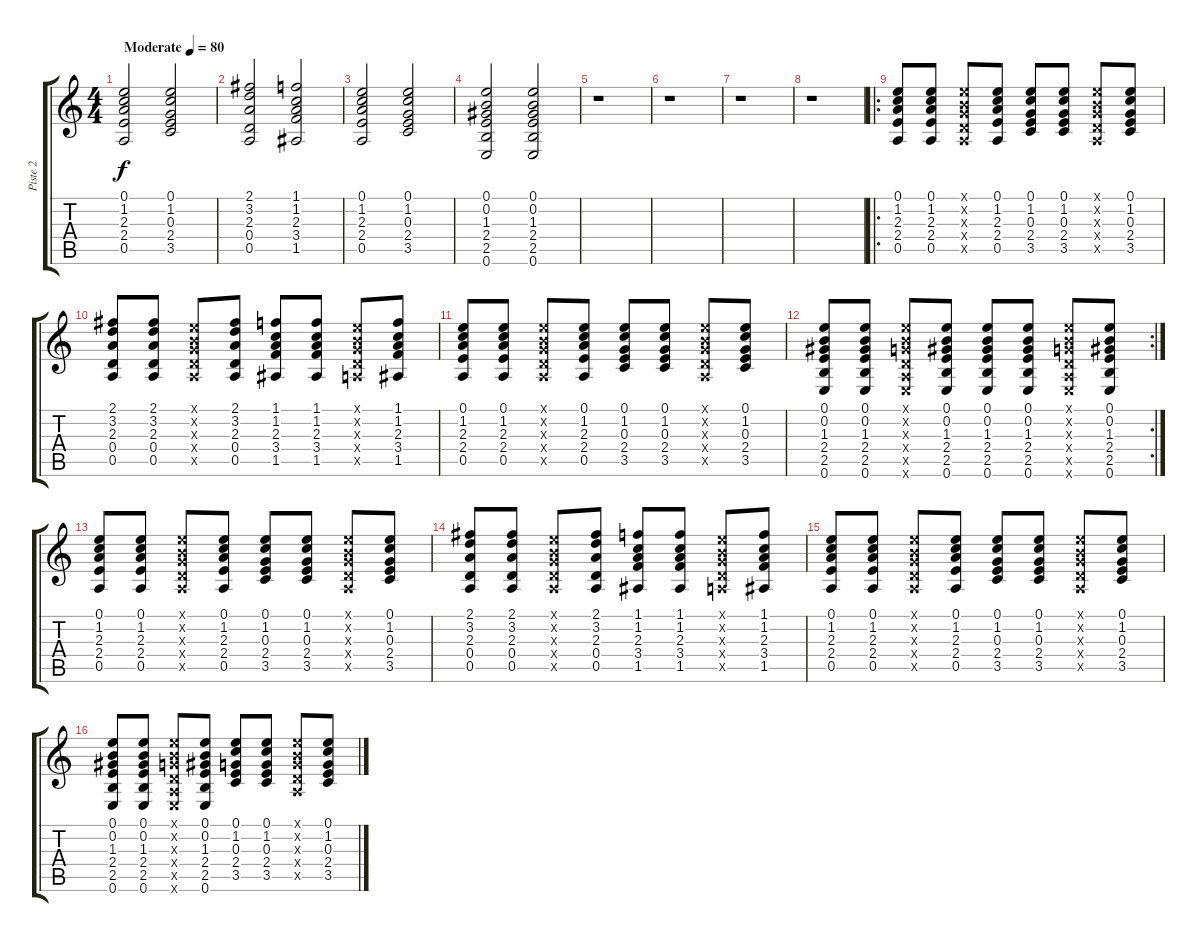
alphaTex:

\track ("Piste 2" "Piste 2") {instrument acousticguitarsteel}
\staff {score tabs}
\tuning (E4 B3 G3 D3 A2 E2) {hide}
\ts (4 4)
\tempo (80 "Moderate")
\clef g2
\ks c
(0.1 1.2 2.3 2.4 0.5).2{dy f instrument acousticguitarsteel} (0.1 1.2 0.3 2.4 3.5).2 |
(2.1 3.2 2.3 0.4 0.5).2 (1.1 1.2 2.3 3.4 1.5).2 |
(0.1 1.2 2.3 2.4 0.5).2 (0.1 1.2 0.3 2.4 3.5).2 |
(0.1 0.2 1.3 2.4 2.5 0.6).2 (0.1 0.2 1.3 2.4 2.5 0.6).2 |
r.1 |
r.1 |
r.1 |
r.1 |
\ro
(0.1 1.2 2.3 2.4 0.5).8 (0.1 1.2 2.3 2.4 0.5).8 (0.1{x} 0.2{x} 0.3{x} 0.4{x} 0.5{x}).8 (0.1 1.2 2.3 2.4 0.5).8 (0.1 1.2 0.3 2.4 3.5).8 (0.1 1.2 0.3 2.4 3.5).8 (0.1{x} 0.2{x} 0.3{x} 0.4{x} 0.5{x}).8 (0.1 1.2 0.3 2.4 3.5).8 |
(2.1 3.2 2.3 0.4 0.5).8 (2.1 3.2 2.3 0.4 0.5).8 (0.1{x} 0.2{x} 0.3{x} 0.4{x} 0.5{x}).8 (2.1 3.2 2.3 0.4 0.5).8 (1.1 1.2 2.3 3.4 1.5).8 (1.1 1.2 2.3 3.4 1.5).8 (0.1{x} 0.2{x} 0.3{x} 0.4{x} 0.5{x}).8 (1.1 1.2 2.3 3.4 1.5).8 |
(0.1 1.2 2.3 2.4 0.5).8 (0.1 1.2 2.3 2.4 0.5).8 (0.1{x} 0.2{x} 0.3{x} 0.4{x} 0.5{x}).8 (0.1 1.2 2.3 2.4 0.5).8 (0.1 1.2 0.3 2.4 3.5).8 (0.1 1.2 0.3 2.4 3.5).8 (0.1{x} 0.2{x} 0.3{x} 0.4{x} 0.5{x}).8 (0.1 1.2 0.3 2.4 3.5).8 |
\rc 2
(0.1 0.2 1.3 2.4 2.5 0.6).8 (0.1 0.2 1.3 2.4 2.5 0.6).8 (0.1{x} 0.2{x} 0.3{x} 0.4{x} 0.5{x} 0.6{x}).8 (0.1 0.2 1.3 2.4 2.5 0.6).8 (0.1 0.2 1.3 2.4 2.5 0.6).8 (0.1 0.2 1.3 2.4 2.5 0.6).8 (0.1{x} 0.2{x} 0.3{x} 0.4{x} 0.5{x} 0.6{x}).8 (0.1 0.2 1.3 2.4 2.5 0.6).8 |
(0.1 1.2 2.3 2.4 0.5).8 (0.1 1.2 2.3 2.4 0.5).8 (0.1{x} 0.2{x} 0.3{x} 0.4{x} 0.5{x}).8 (0.1 1.2 2.3 2.4 0.5).8 (0.1 1.2 0.3 2.4 3.5).8 (0.1 1.2 0.3 2.4 3.5).8 (0.1{x} 0.2{x} 0.3{x} 0.4{x} 0.5{x}).8 (0.1 1.2 0.3 2.4 3.5).8 |
(2.1 3.2 2.3 0.4 0.5).8 (2.1 3.2 2.3 0.4 0.5).8 (0.1{x} 0.2{x} 0.3{x} 0.4{x} 0.5{x}).8 (2.1 3.2 2.3 0.4 0.5).8 (1.1 1.2 2.3 3.4 1.5).8 (1.1 1.2 2.3 3.4 1.5).8 (0.1{x} 0.2{x} 0.3{x} 0.4{x} 0.5{x}).8 (1.1 1.2 2.3 3.4 1.5).8 |
(0.1 1.2 2.3 2.4 0.5).8 (0.1 1.2 2.3 2.4 0.5).8 (0.1{x} 0.2{x} 0.3{x} 0.4{x} 0.5{x}).8 (0.1 1.2 2.3 2.4 0.5).8 (0.1 1.2 0.3 2.4 3.5).8 (0.1 1.2 0.3 2.4 3.5).8 (0.1{x} 0.2{x} 0.3{x} 0.4{x} 0.5{x}).8 (0.1 1.2 0.3 2.4 3.5).8 |
(0.1 0.2 1.3 2.4 2.5 0.6).8 (0.1 0.2 1.3 2.4 2.5 0.6).8 (0.1{x} 0.2{x} 0.3{x} 0.4{x} 0.5{x} 0.6{x}).8 (0.1 0.2 1.3 2.4 2.5 0.6).8 (0.1 1.2 0.3 2.4 3.5).8 (0.1 1.2 0.3 2.4 3.5).8 (0.1{x} 0.2{x} 0.3{x} 0.4{x} 0.5{x}).8 (0.1 1.2 0.3 2.4 3.5).8
